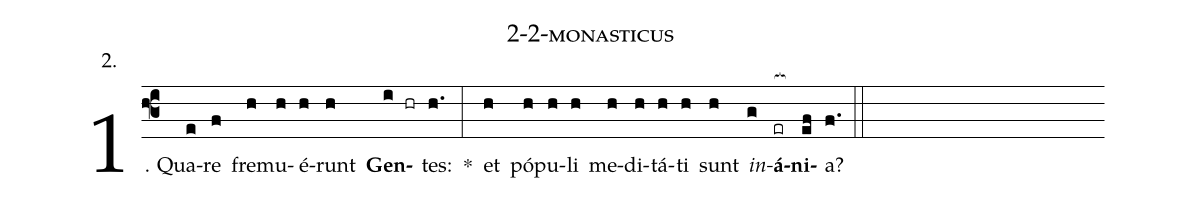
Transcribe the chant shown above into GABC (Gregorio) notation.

name: 2-2-monasticus;
annotation: 2.;
%%
(f3)1. Qua(e)re(f) fre(h)mu(h)é(h)runt(h) <b>Gen</b>(i hr)tes:(h.) *(:) et(h) pó(h)pu(h)li(h) me(h)di(h)tá(h)ti(h) sunt(h) <i>in</i>(g)<b>á</b>(er[ocb:1{])<b>ni</b>(ef[ocb:0}])a?(f.) (::)
